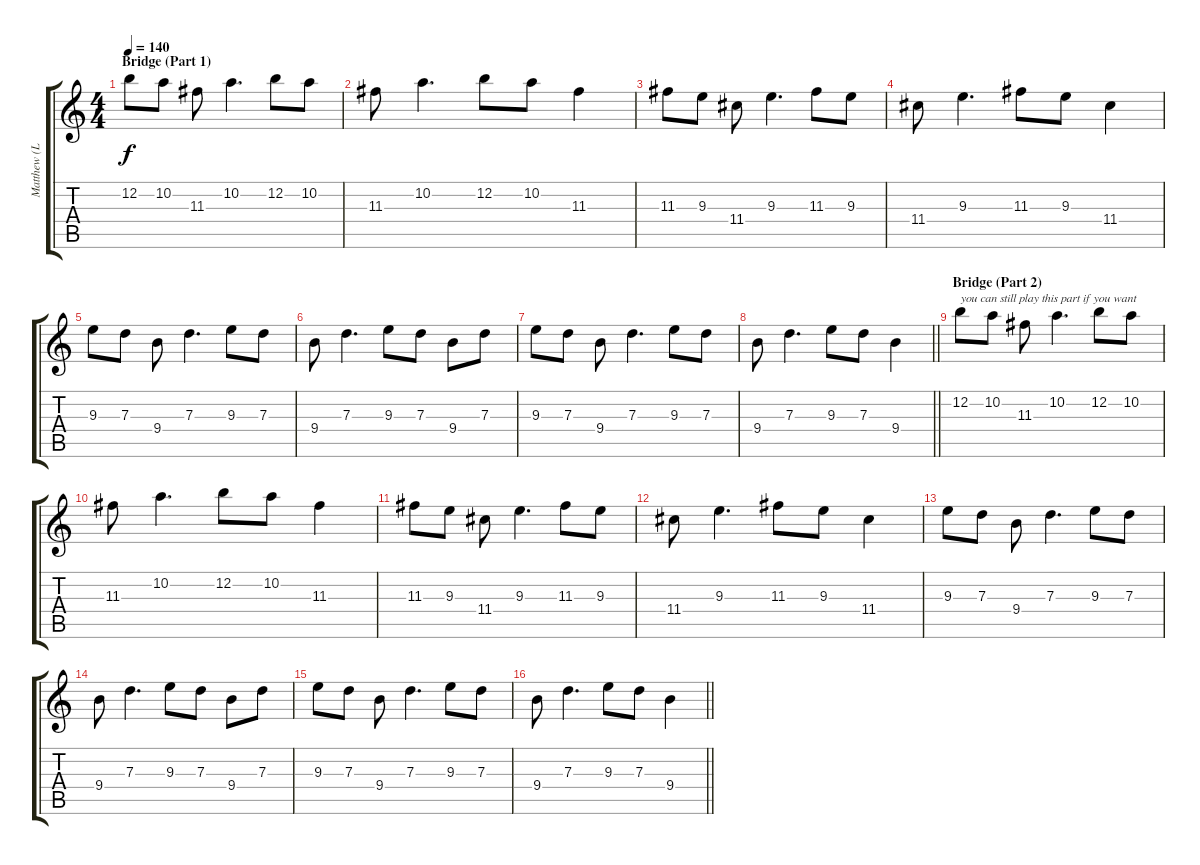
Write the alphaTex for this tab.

\track ("Matthew (Lead Guitar)" "Matthew (L") {instrument overdrivenguitar}
\staff {score tabs}
\tuning (E4 B3 G3 D3 A2 E2) {hide}
\ts (4 4)
\section ("" "Bridge (Part 1)")
\tempo 140
\clef g2
\ks c
12.2.8{dy f} 10.2.8 11.3.8 10.2.4{d} 12.2.8 10.2.8 |
11.3.8 10.2.4{d} 12.2.8 10.2.8 11.3.4 |
11.3.8 9.3.8 11.4.8 9.3.4{d} 11.3.8 9.3.8 |
11.4.8 9.3.4{d} 11.3.8 9.3.8 11.4.4 |
9.3.8 7.3.8 9.4.8 7.3.4{d} 9.3.8 7.3.8 |
9.4.8 7.3.4{d} 9.3.8 7.3.8 9.4.8 7.3.8 |
9.3.8 7.3.8 9.4.8 7.3.4{d} 9.3.8 7.3.8 |
\barLineRight lightlight
9.4.8 7.3.4{d} 9.3.8 7.3.8 9.4.4 |
\section ("" "Bridge (Part 2)")
12.2.8{txt "you can still play this part if you want" volume 5} 10.2.8 11.3.8 10.2.4{d} 12.2.8 10.2.8 |
11.3.8 10.2.4{d} 12.2.8 10.2.8 11.3.4 |
11.3.8 9.3.8 11.4.8 9.3.4{d} 11.3.8 9.3.8 |
11.4.8 9.3.4{d} 11.3.8 9.3.8 11.4.4 |
9.3.8 7.3.8 9.4.8 7.3.4{d} 9.3.8 7.3.8 |
9.4.8 7.3.4{d} 9.3.8 7.3.8 9.4.8 7.3.8 |
9.3.8 7.3.8 9.4.8 7.3.4{d} 9.3.8 7.3.8 |
\barLineRight lightlight
9.4.8 7.3.4{d} 9.3.8 7.3.8 9.4.4
